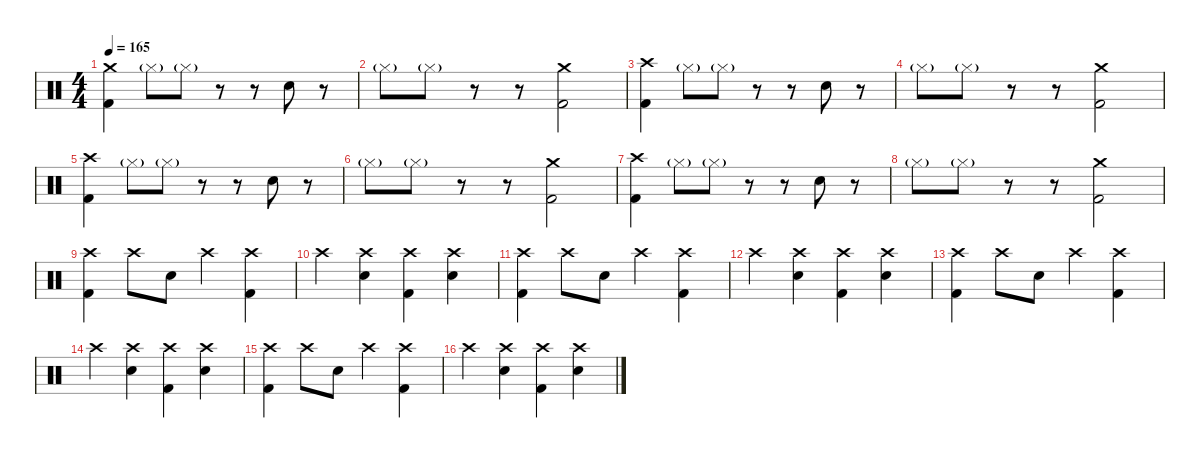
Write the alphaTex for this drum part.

\defaultSystemsLayout 4
\hideDynamics
\bracketExtendMode nobrackets
\singleTrackTrackNamePolicy hidden
\multiTrackTrackNamePolicy hidden
\firstSystemTrackNameMode fullname
\firstSystemTrackNameOrientation horizontal
\otherSystemsTrackNameOrientation horizontal
\track ("Marty Chapman (Drums)" "drm.") {instrument percussion}
\staff {score}
\articulation defaults
\ts (4 4)
\tempo 165
\clef neutral
\ks c
("Crash medium (hit)" "Kick (hit) 2").4{dy f beam Down} "Hi-Hat (closed)"{g}.8{beam Down} "Hi-Hat (closed)"{g}.8{beam Down} r.8{beam Down} r.8{beam Down} "Snare (hit) 2".8{beam Down} r.8{beam Down} |
"Hi-Hat (closed)"{g}.8{beam Down} "Hi-Hat (closed)"{g}.8{beam Down} r.8{beam Down} r.8{beam Down} ("Crash medium (hit)" "Kick (hit) 2").2{beam Down} |
("Crash high (hit)" "Kick (hit) 2").4{beam Down} "Hi-Hat (closed)"{g}.8{beam Down} "Hi-Hat (closed)"{g}.8{beam Down} r.8{beam Down} r.8{beam Down} "Snare (hit) 2".8{beam Down} r.8{beam Down} |
"Hi-Hat (closed)"{g}.8{beam Down} "Hi-Hat (closed)"{g}.8{beam Down} r.8{beam Down} r.8{beam Down} ("Crash medium (hit)" "Kick (hit) 2").2{beam Down} |
("Crash high (hit)" "Kick (hit) 2").4{beam Down} "Hi-Hat (closed)"{g}.8{beam Down} "Hi-Hat (closed)"{g}.8{beam Down} r.8{beam Down} r.8{beam Down} "Snare (hit) 2".8{beam Down} r.8{beam Down} |
"Hi-Hat (closed)"{g}.8{beam Down} "Hi-Hat (closed)"{g}.8{beam Down} r.8{beam Down} r.8{beam Down} ("Crash medium (hit)" "Kick (hit) 2").2{beam Down} |
("Crash high (hit)" "Kick (hit) 2").4{beam Down} "Hi-Hat (closed)"{g}.8{beam Down} "Hi-Hat (closed)"{g}.8{beam Down} r.8{beam Down} r.8{beam Down} "Snare (hit) 2".8{beam Down} r.8{beam Down} |
"Hi-Hat (closed)"{g}.8{beam Down} "Hi-Hat (closed)"{g}.8{beam Down} r.8{beam Down} r.8{beam Down} ("Crash medium (hit)" "Kick (hit) 2").2{beam Down} |
("Crash high (hit)" "Kick (hit) 2").4{beam Down} "Crash high (hit)".8{beam Down} "Snare (hit) 2".8{beam Down} "Crash high (hit)".4{beam Down} ("Crash high (hit)" "Kick (hit) 2").4{beam Down} |
"Crash high (hit)".4{beam Down} ("Crash high (hit)" "Snare (hit) 2").4{beam Down} ("Crash high (hit)" "Kick (hit) 2").4{beam Down} ("Crash high (hit)" "Snare (hit) 2").4{beam Down} |
("Crash high (hit)" "Kick (hit) 2").4{beam Down} "Crash high (hit)".8{beam Down} "Snare (hit) 2".8{beam Down} "Crash high (hit)".4{beam Down} ("Crash high (hit)" "Kick (hit) 2").4{beam Down} |
"Crash high (hit)".4{beam Down} ("Crash high (hit)" "Snare (hit) 2").4{beam Down} ("Crash high (hit)" "Kick (hit) 2").4{beam Down} ("Crash high (hit)" "Snare (hit) 2").4{beam Down} |
("Crash high (hit)" "Kick (hit) 2").4{beam Down} "Crash high (hit)".8{beam Down} "Snare (hit) 2".8{beam Down} "Crash high (hit)".4{beam Down} ("Crash high (hit)" "Kick (hit) 2").4{beam Down} |
"Crash high (hit)".4{beam Down} ("Crash high (hit)" "Snare (hit) 2").4{beam Down} ("Crash high (hit)" "Kick (hit) 2").4{beam Down} ("Crash high (hit)" "Snare (hit) 2").4{beam Down} |
("Crash high (hit)" "Kick (hit) 2").4{beam Down} "Crash high (hit)".8{beam Down} "Snare (hit) 2".8{beam Down} "Crash high (hit)".4{beam Down} ("Crash high (hit)" "Kick (hit) 2").4{beam Down} |
"Crash high (hit)".4{beam Down} ("Crash high (hit)" "Snare (hit) 2").4{beam Down} ("Crash high (hit)" "Kick (hit) 2").4{beam Down} ("Crash high (hit)" "Snare (hit) 2").4{beam Down}
